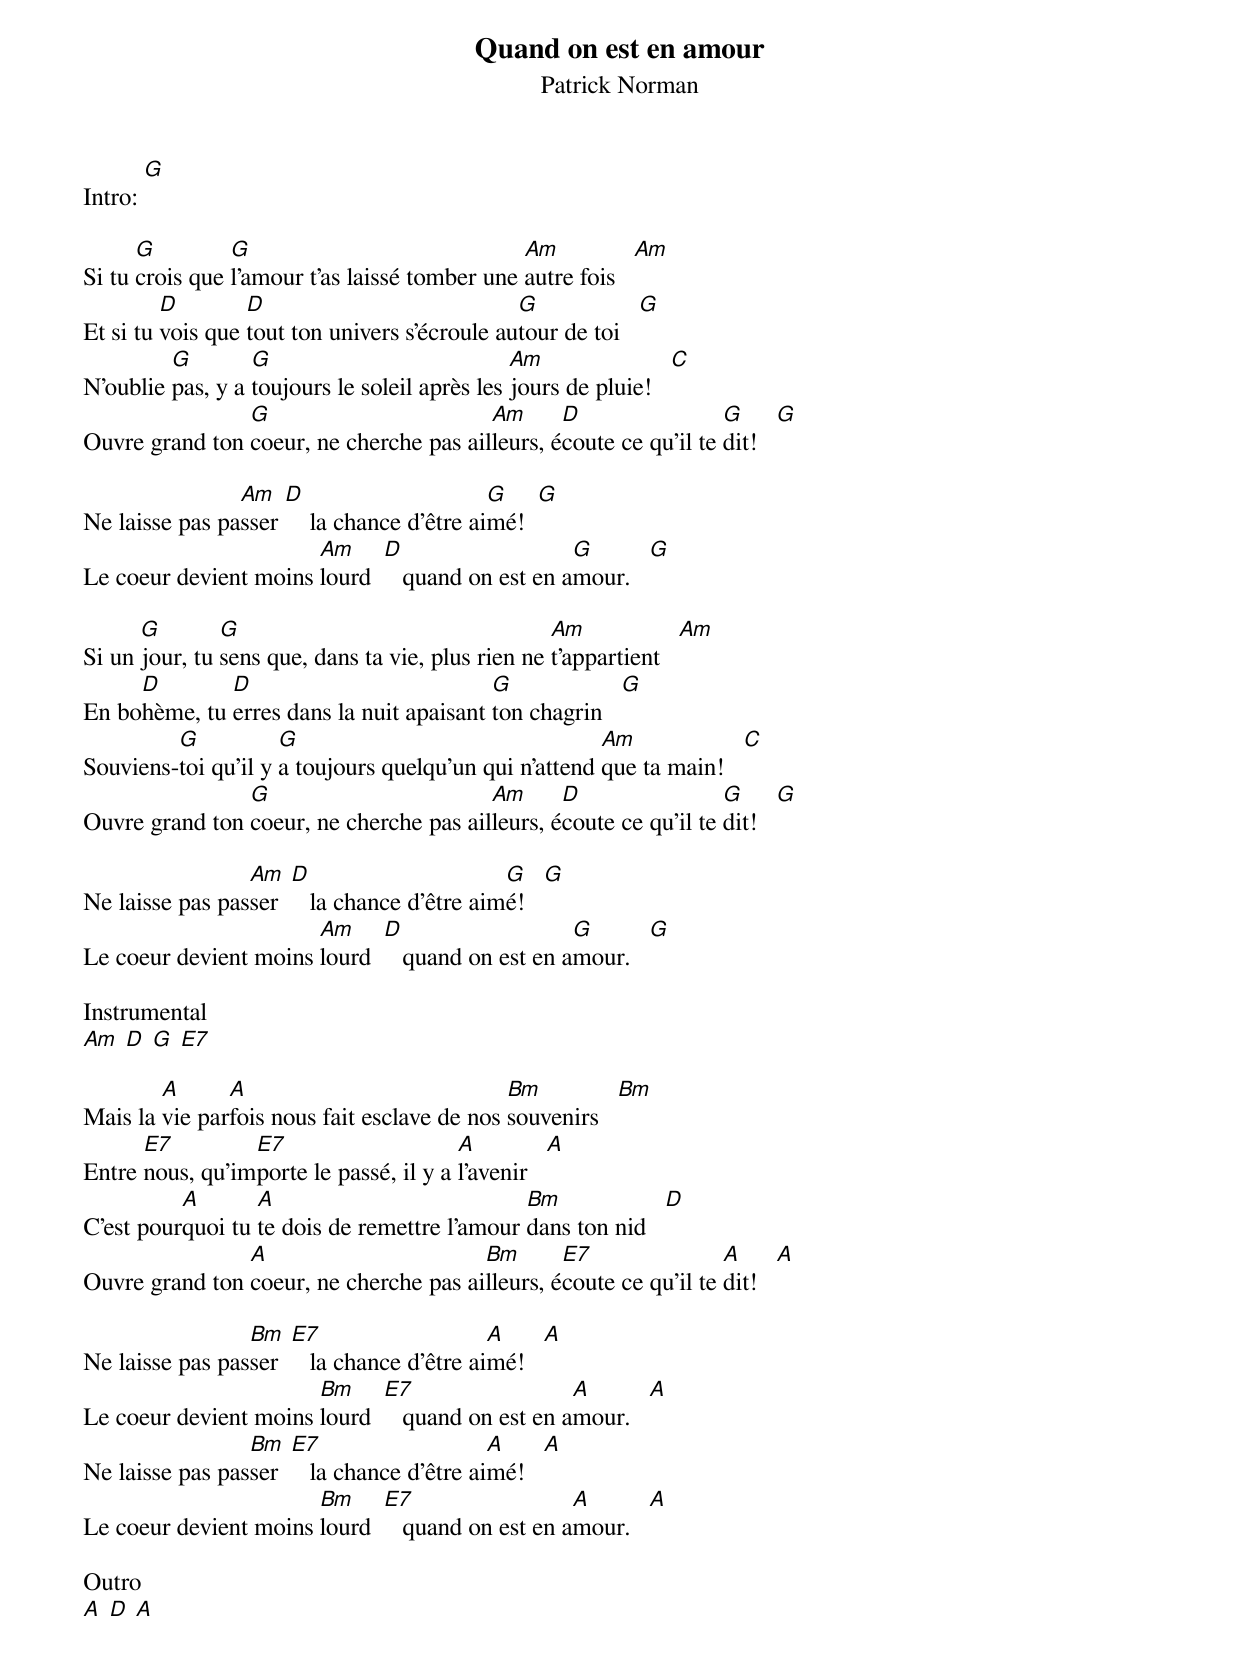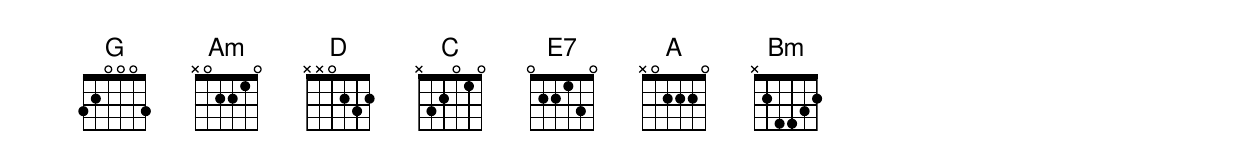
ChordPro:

{t:Quand on est en amour}
{st:Patrick Norman}


Intro: [G]

Si tu [G]crois que [G]l'amour t'as laissé tomber une [Am]autre fois   [Am]
Et si tu [D]vois que [D]tout ton univers s'écroule au[G]tour de toi   [G]
N'oublie [G]pas, y a [G]toujours le soleil après les [Am]jours de pluie!   [C]
Ouvre grand ton [G]coeur, ne cherche pas ail[Am]leurs, é[D]coute ce qu'il te [G]dit!   [G]

Ne laisse pas pa[Am]sser [D]    la chance d'être ai[G]mé!  [G]
Le coeur devient moins [Am]lourd  [D]   quand on est en a[G]mour.   [G]

Si un [G]jour, tu [G]sens que, dans ta vie, plus rien ne [Am]t'appartient   [Am]
En bo[D]hème, tu [D]erres dans la nuit apaisant [G]ton chagrin   [G]
Souviens-[G]toi qu'il y [G]a toujours quelqu'un qui n'attend [Am]que ta main!   [C]
Ouvre grand ton [G]coeur, ne cherche pas ail[Am]leurs, é[D]coute ce qu'il te [G]dit!   [G]

Ne laisse pas pas[Am]ser  [D]   la chance d'être aim[G]é!   [G]
Le coeur devient moins [Am]lourd  [D]   quand on est en a[G]mour.   [G]

Instrumental
[Am] [D] [G] [E7]

Mais la [A]vie par[A]fois nous fait esclave de nos [Bm]souvenirs   [Bm]
Entre [E7]nous, qu'im[E7]porte le passé, il y a [A]l'avenir   [A]
C'est pour[A]quoi tu [A]te dois de remettre l'amour [Bm]dans ton nid   [D]
Ouvre grand ton [A]coeur, ne cherche pas ai[Bm]lleurs, é[E7]coute ce qu'il te [A]dit!   [A]

Ne laisse pas pas[Bm]ser  [E7]   la chance d'être ai[A]mé!   [A]
Le coeur devient moins [Bm]lourd  [E7]   quand on est en a[A]mour.   [A]
Ne laisse pas pas[Bm]ser  [E7]   la chance d'être ai[A]mé!   [A]
Le coeur devient moins [Bm]lourd  [E7]   quand on est en a[A]mour.   [A]

Outro
[A] [D] [A]
